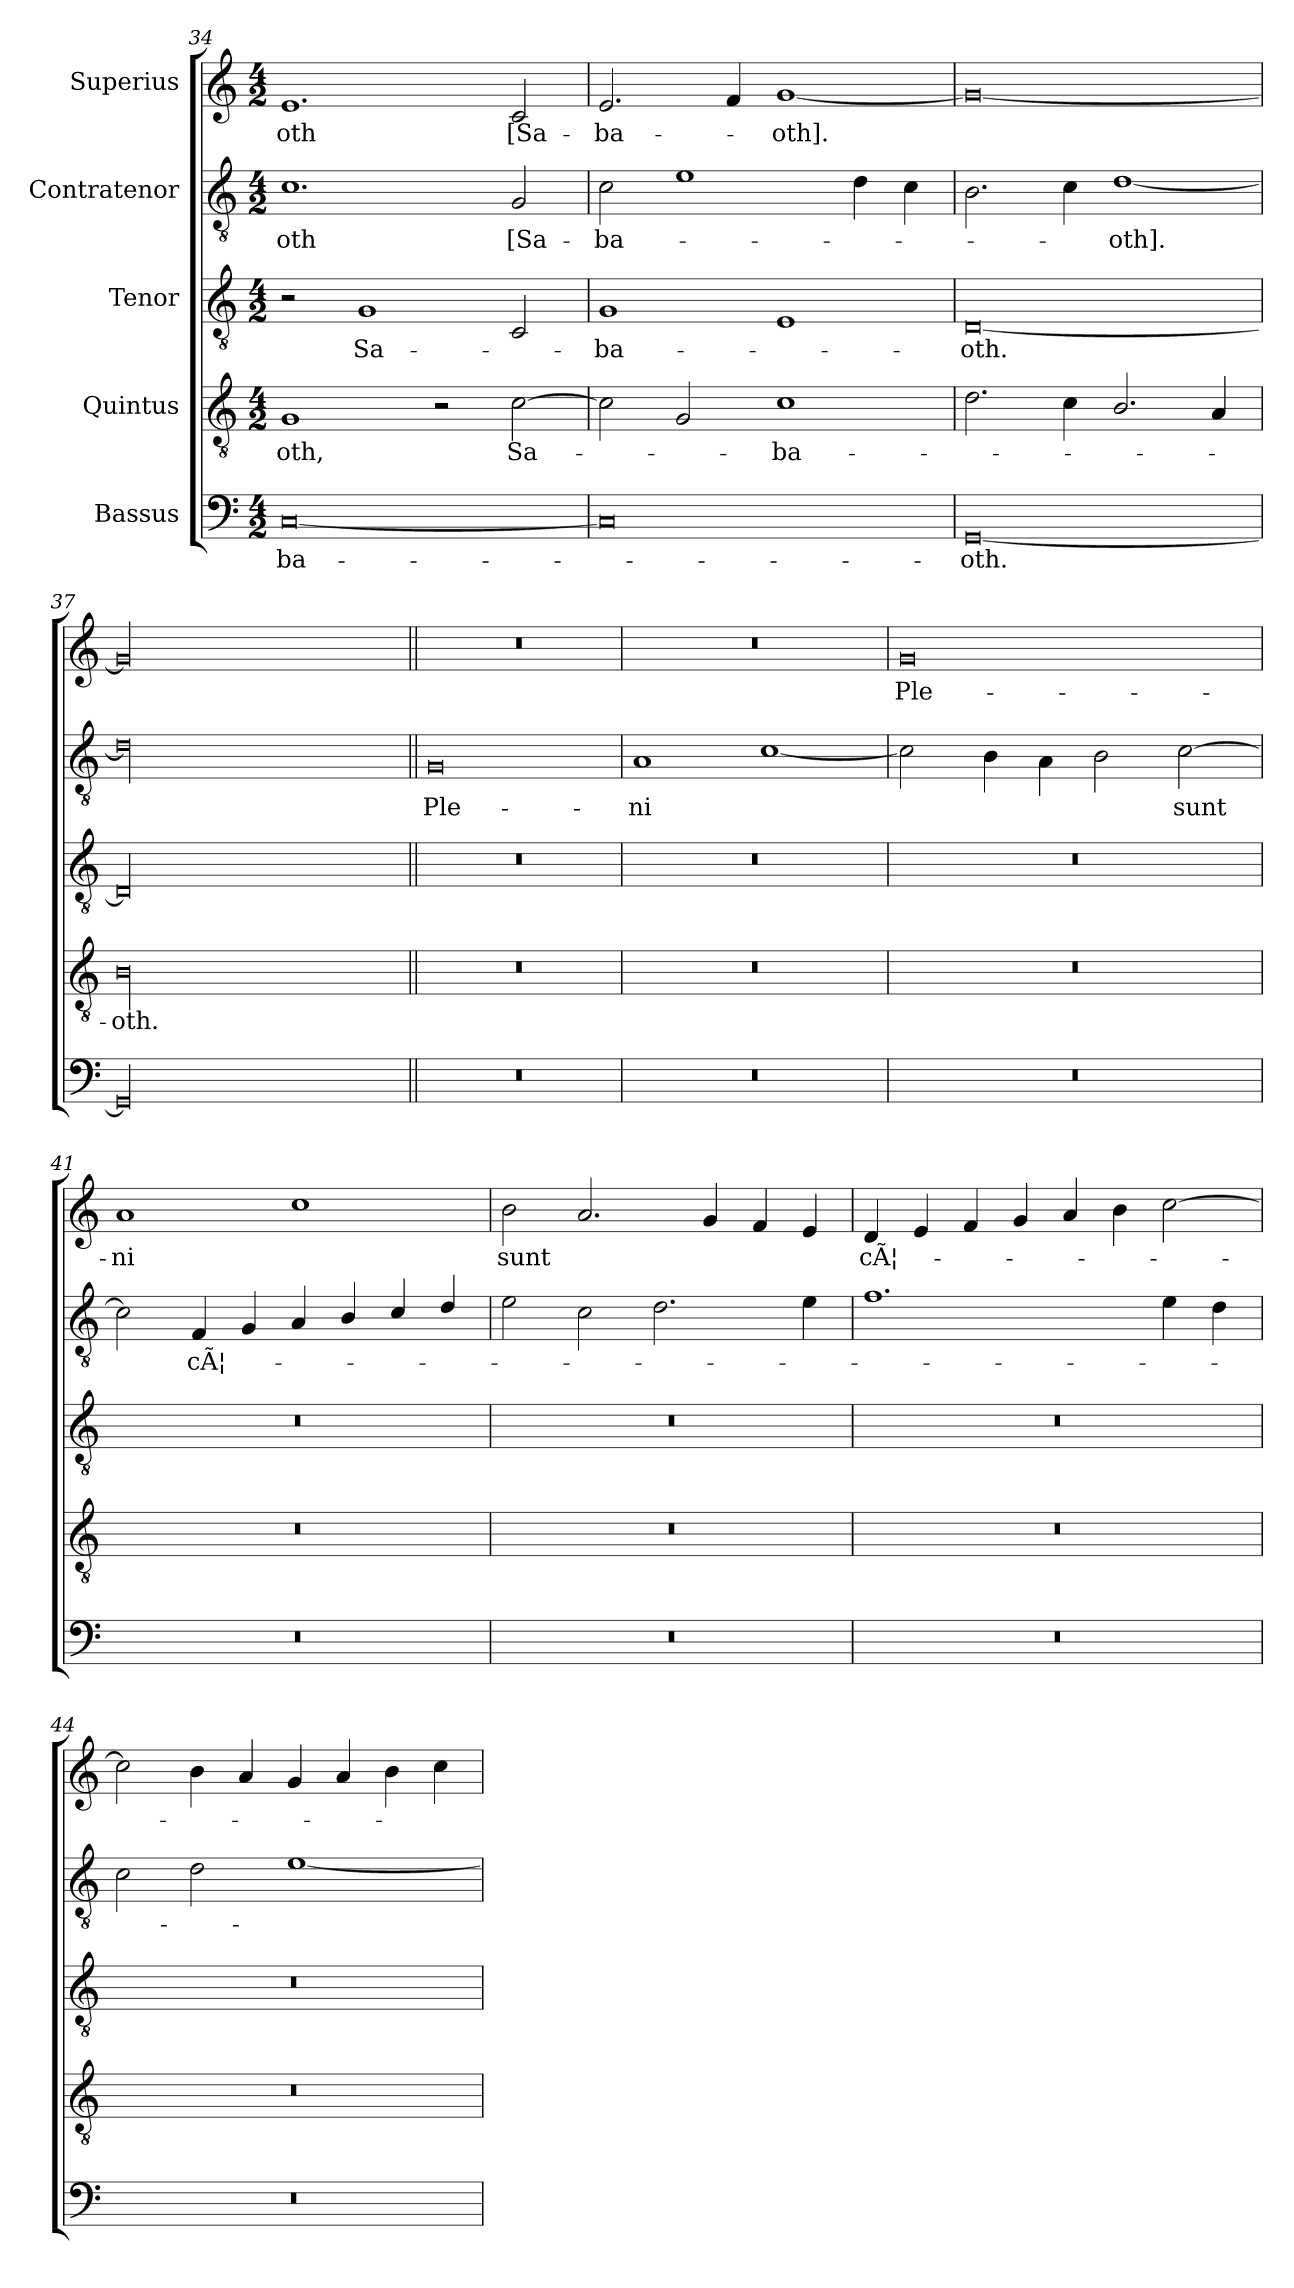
**kern	**text	**kern	**text	**kern	**text	**kern	**text	**kern	**text
*part5	*part5	*part4	*part4	*part3	*part3	*part2	*part2	*part1	*part1
*staff5	*staff5	*staff4	*staff4	*staff3	*staff3	*staff2	*staff2	*staff1	*staff1
*I"Bassus	*	*I"Quintus	*	*I"Tenor	*	*I"Contratenor	*	*I"Superius	*
*clefF4	*	*clefGv2	*	*clefGv2	*	*clefGv2	*	*clefG2	*
*k[]	*	*k[]	*	*k[]	*	*k[]	*	*k[]	*
*M4/2	*	*M4/2	*	*M4/2	*	*M4/2	*	*M4/2	*
=34	=34	=34	=34	=34	=34	=34	=34	=34	=34
[0C/	-ba-	1G/	-oth,	2r	.	1.c\	-oth	1.e/	-oth
.	.	.	.	1G/	Sa-	.	.	.	.
.	.	2r	.	.	.	.	.	.	.
.	.	[2c\	Sa-	2C/	.	2G/	[Sa-	2c/	[Sa-
=35	=35	=35	=35	=35	=35	=35	=35	=35	=35
0C/]	.	2c\]	.	1G/	-ba-	2c\	-ba-	2.e/	-ba-
.	.	2G/	.	.	.	1e/	.	.	.
.	.	.	.	.	.	.	.	4f/	.
.	.	1c/	-ba-	1E/	.	.	.	[1g/	-oth].
.	.	.	.	.	.	4d\	.	.	.
.	.	.	.	.	.	4c\	.	.	.
=36	=36	=36	=36	=36	=36	=36	=36	=36	=36
[0GG/	-oth.	2.d\	.	[0D/	-oth.	2.B\	.	0g/_	.
.	.	4c\	.	.	.	4c\	.	.	.
.	.	2.B/	.	.	.	[1d/	-oth].	.	.
.	.	4A/	.	.	.	.	.	.	.
=37	=37	=37	=37	=37	=37	=37	=37	=37	=37
00GG/]	.	00B\	-oth.	00D/]	.	00d\]	.	00g/]	.
=38||	=38||	=38||	=38||	=38||	=38||	=38||	=38||	=38||	=38||
0r	.	0r	.	0r	.	0G/	Ple-	0r	.
=39	=39	=39	=39	=39	=39	=39	=39	=39	=39
0r	.	0r	.	0r	.	1A/	-ni	0r	.
.	.	.	.	.	.	[1c/	.	.	.
=40	=40	=40	=40	=40	=40	=40	=40	=40	=40
0r	.	0r	.	0r	.	2c\]	.	0g/	Ple-
.	.	.	.	.	.	4B\	.	.	.
.	.	.	.	.	.	4A\	.	.	.
.	.	.	.	.	.	2B\	.	.	.
.	.	.	.	.	.	[2c\	sunt	.	.
=41	=41	=41	=41	=41	=41	=41	=41	=41	=41
0r	.	0r	.	0r	.	2c\]	.	1a/	-ni
.	.	.	.	.	.	4F/	cÃ¦-	.	.
.	.	.	.	.	.	4G/	.	.	.
.	.	.	.	.	.	4A/	.	1cc\	.
.	.	.	.	.	.	4B/	.	.	.
.	.	.	.	.	.	4c/	.	.	.
.	.	.	.	.	.	4d/	.	.	.
=42	=42	=42	=42	=42	=42	=42	=42	=42	=42
0r	.	0r	.	0r	.	2e\	.	2b\	sunt
.	.	.	.	.	.	2c\	.	2.a/	.
.	.	.	.	.	.	2.d\	.	.	.
.	.	.	.	.	.	.	.	4g/	.
.	.	.	.	.	.	.	.	4f/	.
.	.	.	.	.	.	4e\	.	4e/	.
=43	=43	=43	=43	=43	=43	=43	=43	=43	=43
0r	.	0r	.	0r	.	1.f/	.	4d/	cÃ¦-
.	.	.	.	.	.	.	.	4e/	.
.	.	.	.	.	.	.	.	4f/	.
.	.	.	.	.	.	.	.	4g/	.
.	.	.	.	.	.	.	.	4a/	.
.	.	.	.	.	.	.	.	4b\	.
.	.	.	.	.	.	4e\	.	[2cc\	.
.	.	.	.	.	.	4d\	.	.	.
=44	=44	=44	=44	=44	=44	=44	=44	=44	=44
0r	.	0r	.	0r	.	2c\	.	2cc\]	.
.	.	.	.	.	.	2d\	.	4b\	.
.	.	.	.	.	.	.	.	4a/	.
.	.	.	.	.	.	[1e/	.	4g/	.
.	.	.	.	.	.	.	.	4a/	.
.	.	.	.	.	.	.	.	4b\	.
.	.	.	.	.	.	.	.	4cc\	.
=	=	=	=	=	=	=	=	=	=
*-	*-	*-	*-	*-	*-	*-	*-	*-	*-
